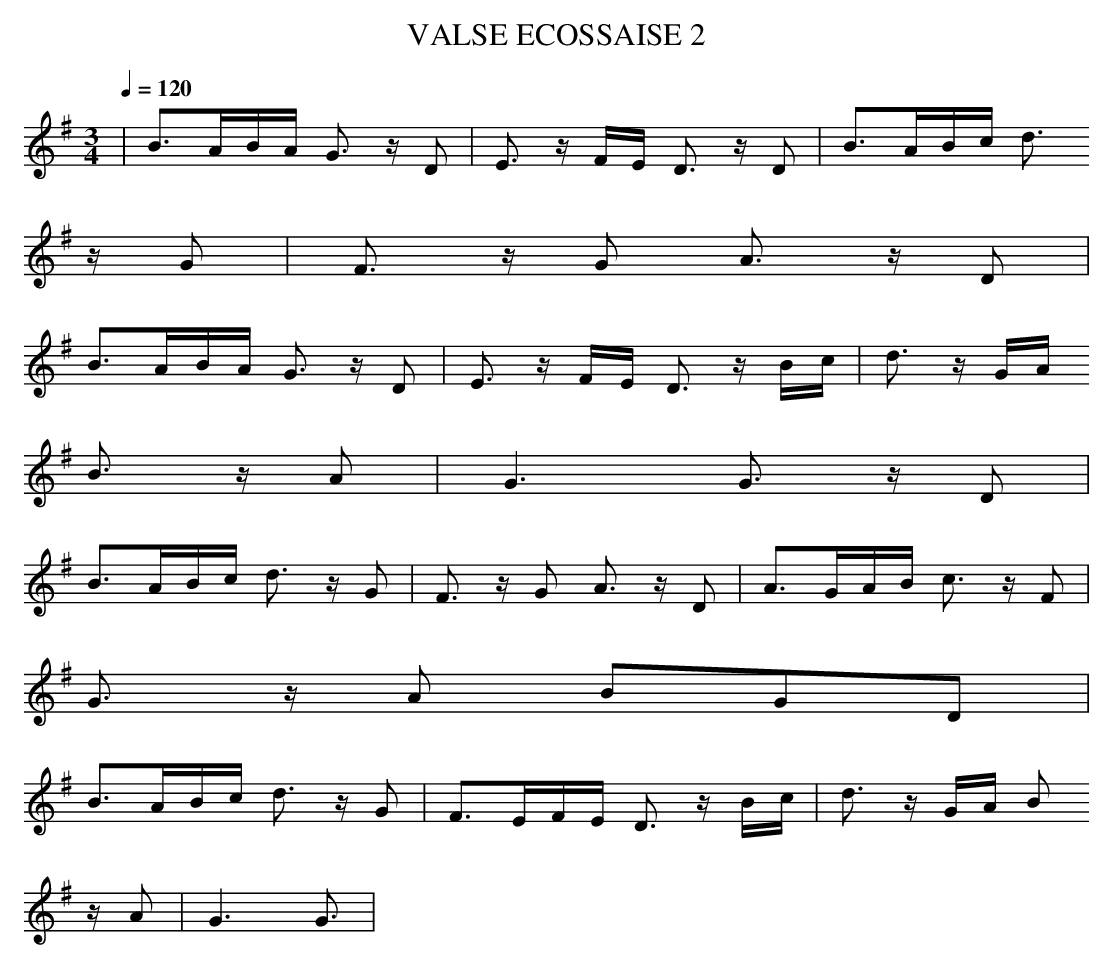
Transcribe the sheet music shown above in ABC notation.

X:1
T:VALSE ECOSSAISE 2
M:3/4
L:1/8
Q:1/4=120
K:G
|B3/2A/2B/2A/2 G3/2 z/2 D|E3/2 z/2 F/2E/2 D3/2 z/2 D|B3/2A/2B/2c/2 d3/2
z/2 G|F3/2 z/2 G A3/2 z/2 D|
 B3/2A/2B/2A/2 G3/2 z/2 D|E3/2 z/2 F/2E/2 D3/2 z/2 B/2c/2|d3/2 z/2 G/2A/
2 B3/2 z/2 A|G3 G3/2 z/2 D|
B3/2A/2B/2c/2 d3/2 z/2 G|F3/2 z/2 G A3/2 z/2 D|A3/2G/2A/2B/2 c3/2 z/2 F|
G3/2 z/2 A BGD|
B3/2A/2B/2c/2 d3/2 z/2 G|F3/2E/2F/2E/2 D3/2 z/2 B/2c/2|d3/2 z/2 G/2A/2 B
3/2 z/2 A|G3 G3/2|
